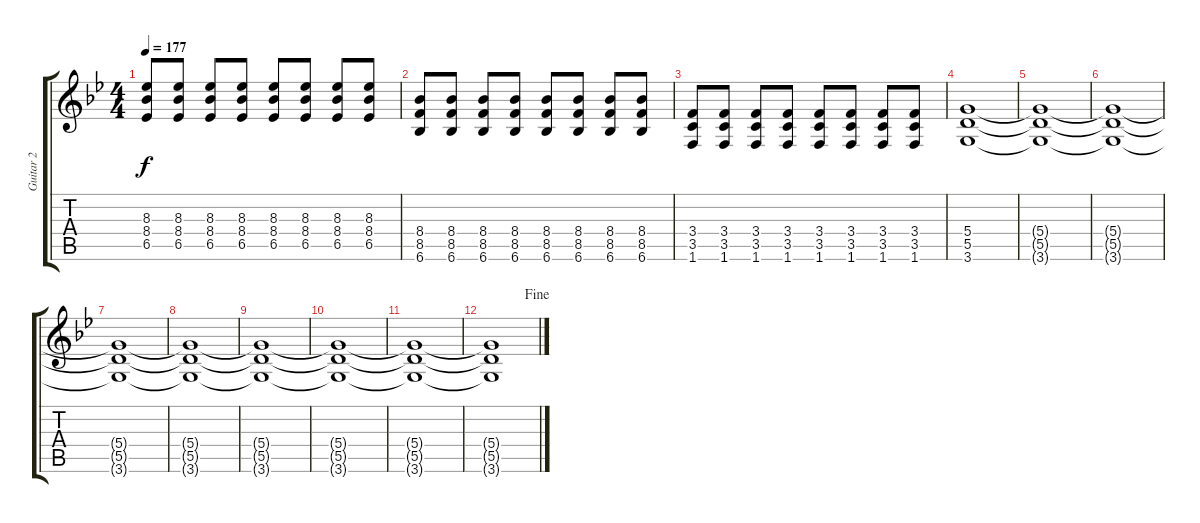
\track ("Guitar 2" "Guitar 2") {instrument overdrivenguitar}
\staff {score tabs}
\tuning (E4 B3 G3 D3 A2 E2) {hide}
\ts (4 4)
\tempo 177
\clef g2
\ks bb
(8.3 8.4 6.5).8{dy f} (8.3 8.4 6.5).8 (8.3 8.4 6.5).8 (8.3 8.4 6.5).8 (8.3 8.4 6.5).8 (8.3 8.4 6.5).8 (8.3 8.4 6.5).8 (8.3 8.4 6.5).8 |
(8.4 8.5 6.6).8 (8.4 8.5 6.6).8 (8.4 8.5 6.6).8 (8.4 8.5 6.6).8 (8.4 8.5 6.6).8 (8.4 8.5 6.6).8 (8.4 8.5 6.6).8 (8.4 8.5 6.6).8 |
(3.4 3.5 1.6).8 (3.4 3.5 1.6).8 (3.4 3.5 1.6).8 (3.4 3.5 1.6).8 (3.4 3.5 1.6).8 (3.4 3.5 1.6).8 (3.4 3.5 1.6).8 (3.4 3.5 1.6).8 |
(5.4 5.5 3.6).1 |
(5.4{t} 5.5{t} 3.6{t}).1 |
(5.4{t} 5.5{t} 3.6{t}).1 |
(5.4{t} 5.5{t} 3.6{t}).1 |
(5.4{t} 5.5{t} 3.6{t}).1 |
(5.4{t} 5.5{t} 3.6{t}).1 |
(5.4{t} 5.5{t} 3.6{t}).1 |
(5.4{t} 5.5{t} 3.6{t}).1 |
\jump fine
(5.4{t} 5.5{t} 3.6{t}).1
